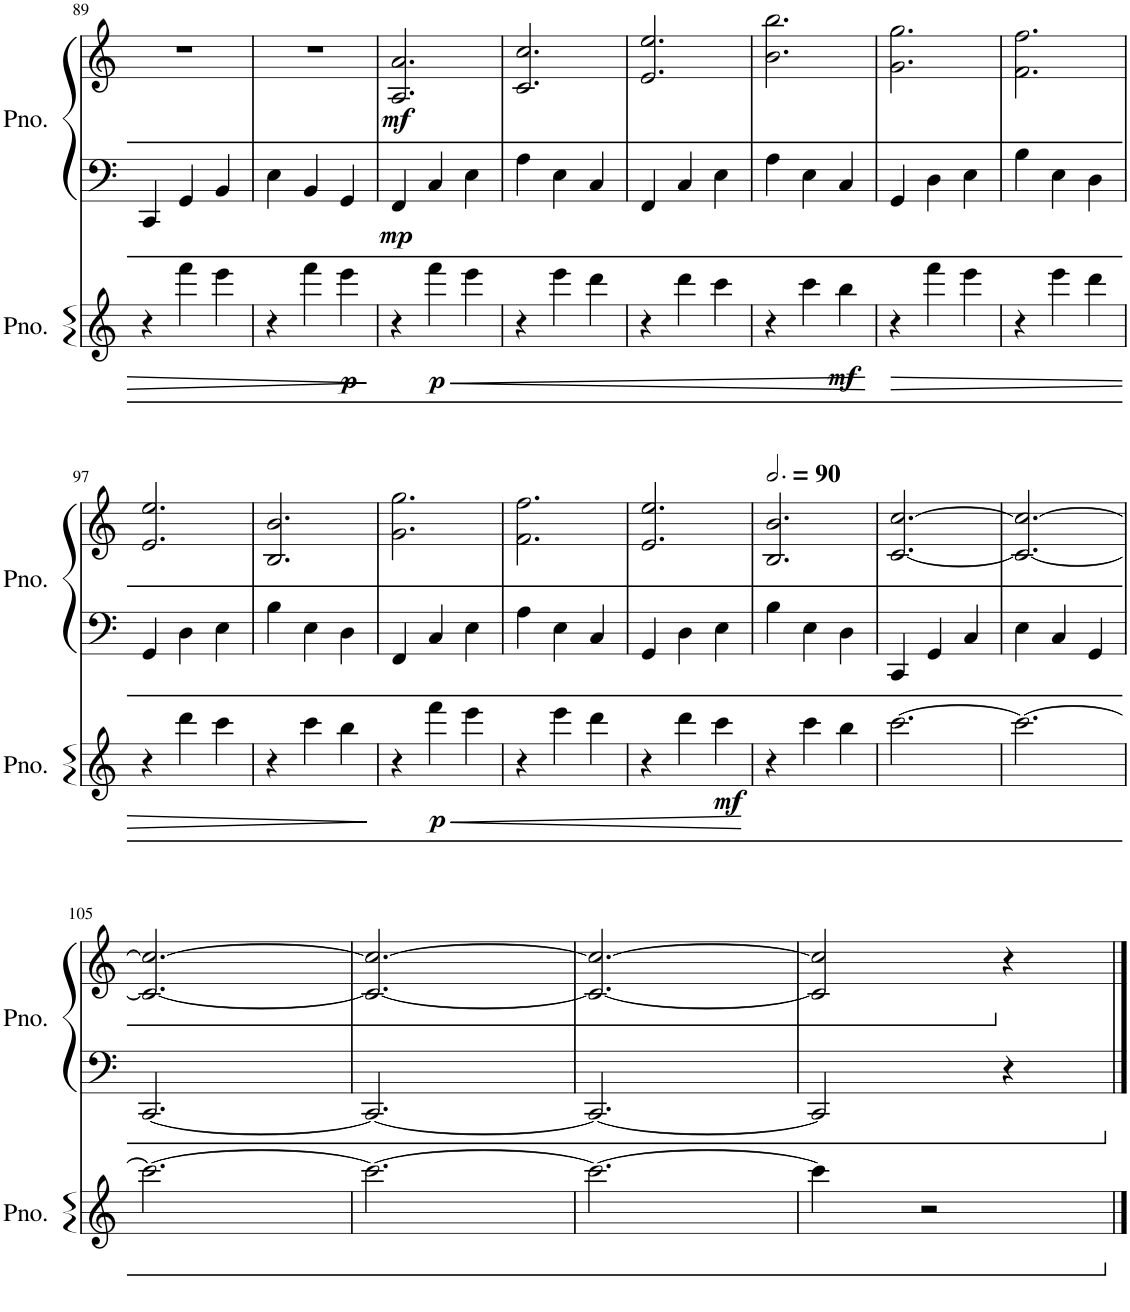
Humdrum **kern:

**kern	**dynam	**kern	**kern	**dynam
*part2	*part2	*part1	*part1	*part1
*staff3	*staff3	*staff2	*staff1	*staff1/2
*I"Piano	*	*I"Piano	*	*
*I'Pno.	*	*I'Pno.	*	*
!!LO:PB:g=z
*clefG2	*	*clefF4	*clefG2	*
*k[]	*	*k[]	*k[]	*
*M3/4	*	*M3/4	*M3/4	*
=89	=89	=89	=89	=89
4r	.	4CC/	2.r	.
4fff\	.	4GG/	.	.
4eee\	.	4BB/	.	.
=90	=90	=90	=90	=90
4r	.	4E\	2.r	.
4fff\	.	4BB/	.	.
!	!LO:DY:b	!	!	!
4eee\	p	4GG/	.	.
=91	=91	=91	=91	=91
!	!	!	!	!LO:DY:b=2
!	!	!	!	!LO:DY:n=1:b
4r	.	4FF/	2.A/ 2.a/	mp mf
!	!LO:HP:b	!	!	!
!	!LO:DY:n=1:b	!	!	!
4fff\	< p	4C/	.	.
4eee\	.	4E\	.	.
=92	=92	=92	=92	=92
4r	.	4A\	2.c/ 2.cc/	.
4eee\	.	4E\	.	.
4ddd\	.	4C/	.	.
=93	=93	=93	=93	=93
4r	.	4FF/	2.e/ 2.ee/	.
4ddd\	.	4C/	.	.
4ccc\	.	4E\	.	.
=94	=94	=94	=94	=94
4r	.	4A\	2.b\ 2.bb\	.
4ccc\	.	4E\	.	.
!	!LO:DY:b	!	!	!
4bb\	mf	4C/	.	.
.	[	.	.	.
=95	=95	=95	=95	=95
!	!LO:HP:b	!	!	!
4r	>	4GG/	2.g\ 2.gg\	.
4fff\	.	4D\	.	.
4eee\	.	4E\	.	.
=96	=96	=96	=96	=96
4r	.	4B\	2.f\ 2.ff\	.
4eee\	.	4E\	.	.
4ddd\	.	4D\	.	.
!!LO:LB:g=z
=97	=97	=97	=97	=97
4r	.	4GG/	2.e/ 2.ee/	.
4ddd\	.	4D\	.	.
4ccc\	.	4E\	.	.
=98	=98	=98	=98	=98
4r	.	4B\	2.B/ 2.b/	.
4ccc\	.	4E\	.	.
4bb\	.	4D\	.	.
.	]	.	.	.
=99	=99	=99	=99	=99
4r	.	4FF/	2.g\ 2.gg\	.
!	!LO:HP:b	!	!	!
!	!LO:DY:n=1:b	!	!	!
4fff\	< p	4C/	.	.
4eee\	.	4E\	.	.
=100	=100	=100	=100	=100
4r	.	4A\	2.f\ 2.ff\	.
4eee\	.	4E\	.	.
4ddd\	.	4C/	.	.
=101	=101	=101	=101	=101
4r	.	4GG/	2.e/ 2.ee/	.
4ddd\	.	4D\	.	.
!	!LO:DY:b	!	!	!
4ccc\	mf	4E\	.	.
.	[	.	.	.
=102	=102	=102	=102	=102
*	*	*	*MM270	*
4r	.	4B\	2.B/ 2.b/	.
4ccc\	.	4E\	.	.
4bb\	.	4D\	.	.
=103	=103	=103	=103	=103
[2.ccc\	.	4CC/	[2.c/ [2.cc/	.
.	.	4GG/	.	.
.	.	4C/	.	.
=104	=104	=104	=104	=104
2.ccc\_	.	4E\	2.c/_ 2.cc/_	.
.	.	4C/	.	.
.	.	4GG/	.	.
!!LO:LB:g=z
=105	=105	=105	=105	=105
2.ccc\_	.	[2.CC/	2.c/_ 2.cc/_	.
=106	=106	=106	=106	=106
2.ccc\_	.	2.CC/_	2.c/_ 2.cc/_	.
=107	=107	=107	=107	=107
2.ccc\_	.	2.CC/_	2.c/_ 2.cc/_	.
=108	=108	=108	=108	=108
4ccc\]	.	2CC/]	2c/] 2cc/]	.
2r	.	.	.	.
.	.	4r	4r	.
==	==	==	==	==
*-	*-	*-	*-	*-
